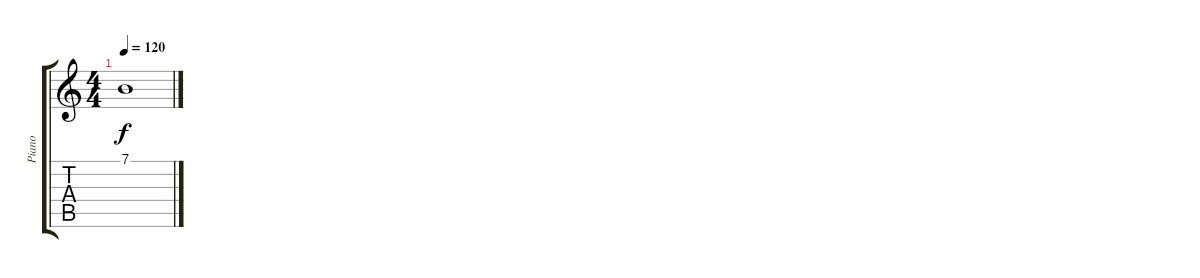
\track ("Piano" "Piano") {instrument brightacousticpiano}
\staff {score tabs}
\tuning (E4 B3 G3 D3 A2 E2) {hide}
\ts (4 4)
\tempo 120
\clef g2
\ks c
7.1{t}.1{dy f}
